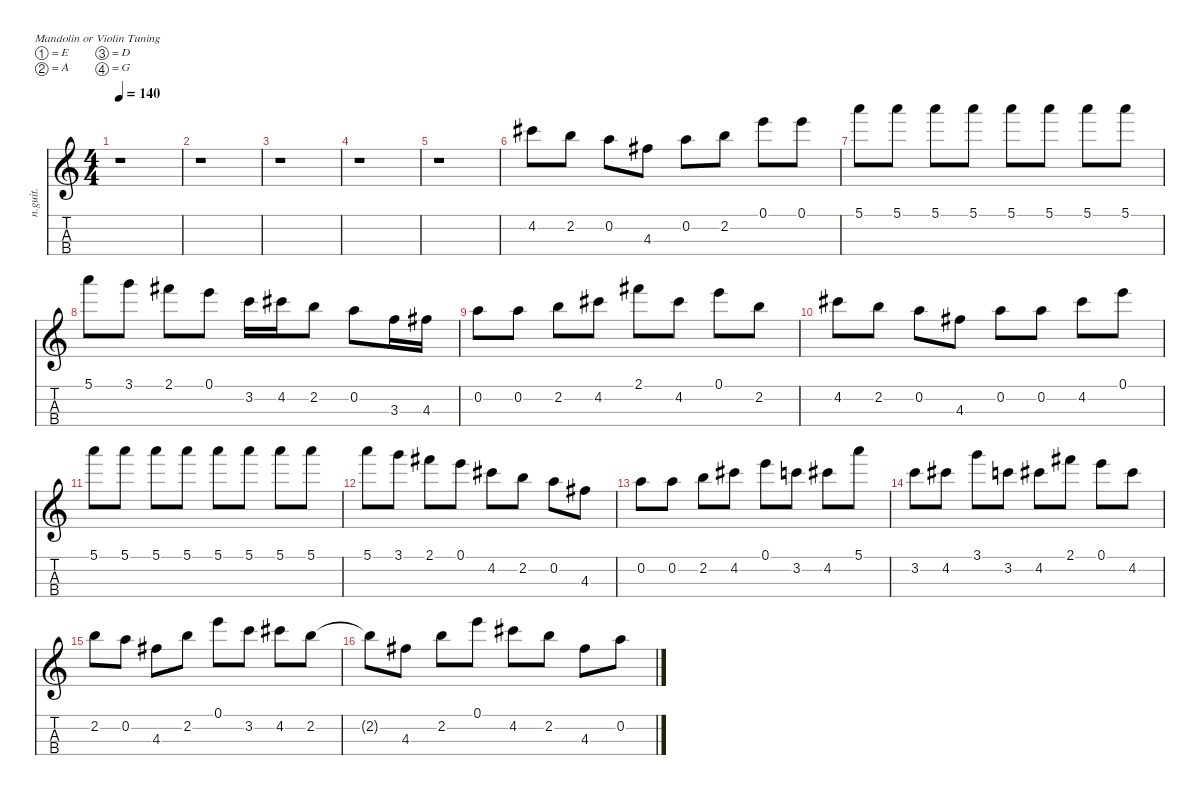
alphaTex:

\defaultSystemsLayout 4
\hideDynamics
\bracketExtendMode nobrackets
\otherSystemsTrackNameOrientation horizontal
\track ("El. guitar" "n.guit.") {instrument acousticguitarnylon}
\staff {score tabs}
\tuning (E5 A4 D4 G3)
\ts (4 4)
\tempo 140
\clef g2
\ks c
r.1{dy f beam Down} |
r.1{beam Down} |
r.1{beam Down} |
r.1{beam Down} |
r.1{beam Down} |
4.2{acc #}.8{beam Down} 2.2.8{beam Down} 0.2.8{beam Down} 4.3{acc #}.8{beam Down} 0.2.8{beam Down} 2.2.8{beam Down} 0.1.8{beam Down} 0.1.8{beam Down} |
5.1.8{beam Down} 5.1.8{beam Down} 5.1.8{beam Down} 5.1.8{beam Down} 5.1.8{beam Down} 5.1.8{beam Down} 5.1.8{beam Down} 5.1.8{beam Down} |
5.1.8{beam Down} 3.1.8{beam Down} 2.1{acc #}.8{beam Down} 0.1.8{beam Down} 3.2.16{beam Down} 4.2{acc #}.16{beam Down} 2.2.8{beam Down} 0.2.8{beam Down} 3.3.16{beam Down} 4.3{acc #}.16{beam Down} |
0.2.8{beam Down} 0.2.8{beam Down} 2.2.8{beam Down} 4.2{acc #}.8{beam Down} 2.1{acc #}.8{beam Down} 4.2{acc #}.8{beam Down} 0.1.8{beam Down} 2.2.8{beam Down} |
4.2{acc #}.8{beam Down} 2.2.8{beam Down} 0.2.8{beam Down} 4.3{acc #}.8{beam Down} 0.2.8{beam Down} 0.2.8{beam Down} 4.2{acc #}.8{beam Down} 0.1.8{beam Down} |
5.1.8{beam Down} 5.1.8{beam Down} 5.1.8{beam Down} 5.1.8{beam Down} 5.1.8{beam Down} 5.1.8{beam Down} 5.1.8{beam Down} 5.1.8{beam Down} |
5.1.8{beam Down} 3.1.8{beam Down} 2.1{acc #}.8{beam Down} 0.1.8{beam Down} 4.2{acc #}.8{beam Down} 2.2.8{beam Down} 0.2.8{beam Down} 4.3{acc #}.8{beam Down} |
0.2.8{beam Down} 0.2.8{beam Down} 2.2.8{beam Down} 4.2{acc #}.8{beam Down} 0.1.8{beam Down} 3.2.8{beam Down} 4.2{acc #}.8{beam Down} 5.1.8{beam Down} |
3.2.8{beam Down} 4.2{acc #}.8{beam Down} 3.1.8{beam Down} 3.2.8{beam Down} 4.2{acc #}.8{beam Down} 2.1{acc #}.8{beam Down} 0.1.8{beam Down} 4.2{acc #}.8{beam Down} |
2.2.8{beam Down} 0.2.8{beam Down} 4.3{acc #}.8{beam Down} 2.2.8{beam Down} 0.1.8{beam Down} 3.2.8{beam Down} 4.2{acc #}.8{beam Down} 2.2.8{beam Down} |
2.2{t}.8{beam Down} 4.3{acc #}.8{beam Down} 2.2.8{beam Down} 0.1.8{beam Down} 4.2{acc #}.8{beam Down} 2.2.8{beam Down} 4.3{acc #}.8{beam Down} 0.2.8{beam Down}
